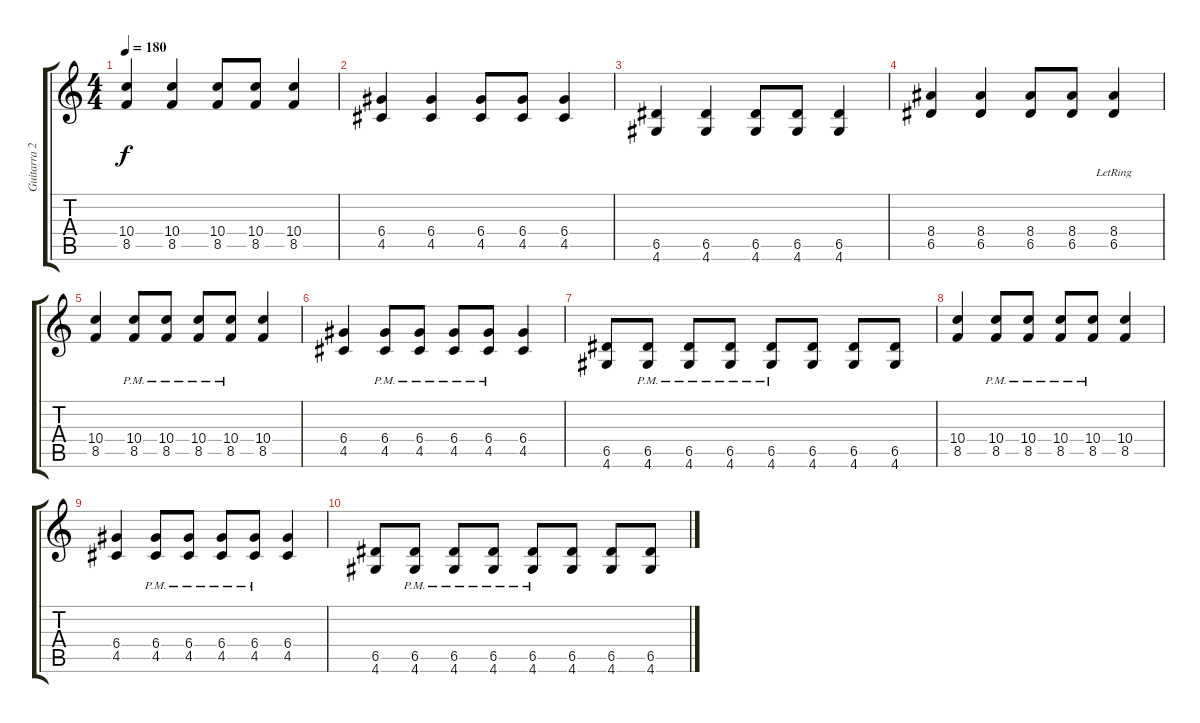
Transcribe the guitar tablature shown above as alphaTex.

\track ("Guitarra 2" "Guitarra 2") {instrument distortionguitar}
\staff {score tabs}
\tuning (E4 B3 G3 D3 A2 E2) {hide}
\ts (4 4)
\tempo 180
\clef g2
\ks c
(10.4 8.5).4{dy f} (10.4 8.5).4 (10.4 8.5).8 (10.4 8.5).8 (10.4 8.5).4 |
(6.4 4.5).4 (6.4 4.5).4 (6.4 4.5).8 (6.4 4.5).8 (6.4 4.5).4 |
(6.5 4.6).4 (6.5 4.6).4 (6.5 4.6).8 (6.5 4.6).8 (6.5 4.6).4 |
(8.4 6.5).4 (8.4 6.5).4 (8.4 6.5).8 (8.4 6.5).8 (8.4{lr} 6.5{lr}).4 |
(10.4 8.5).4 (10.4{pm} 8.5{pm}).8 (10.4{pm} 8.5{pm}).8 (10.4{pm} 8.5{pm}).8 (10.4{pm} 8.5{pm}).8 (10.4 8.5).4 |
(6.4 4.5).4 (6.4{pm} 4.5{pm}).8 (6.4{pm} 4.5{pm}).8 (6.4{pm} 4.5{pm}).8 (6.4{pm} 4.5{pm}).8 (6.4 4.5).4 |
(6.5 4.6).8 (6.5{pm} 4.6{pm}).8 (6.5{pm} 4.6{pm}).8 (6.5{pm} 4.6{pm}).8 (6.5{pm} 4.6{pm}).8 (6.5 4.6).8 (6.5 4.6).8 (6.5 4.6).8 |
(10.4 8.5).4 (10.4{pm} 8.5{pm}).8 (10.4{pm} 8.5{pm}).8 (10.4{pm} 8.5{pm}).8 (10.4{pm} 8.5{pm}).8 (10.4 8.5).4 |
(6.4 4.5).4 (6.4{pm} 4.5{pm}).8 (6.4{pm} 4.5{pm}).8 (6.4{pm} 4.5{pm}).8 (6.4{pm} 4.5{pm}).8 (6.4 4.5).4 |
(6.5 4.6).8 (6.5{pm} 4.6{pm}).8 (6.5{pm} 4.6{pm}).8 (6.5{pm} 4.6{pm}).8 (6.5{pm} 4.6{pm}).8 (6.5 4.6).8 (6.5 4.6).8 (6.5 4.6).8
